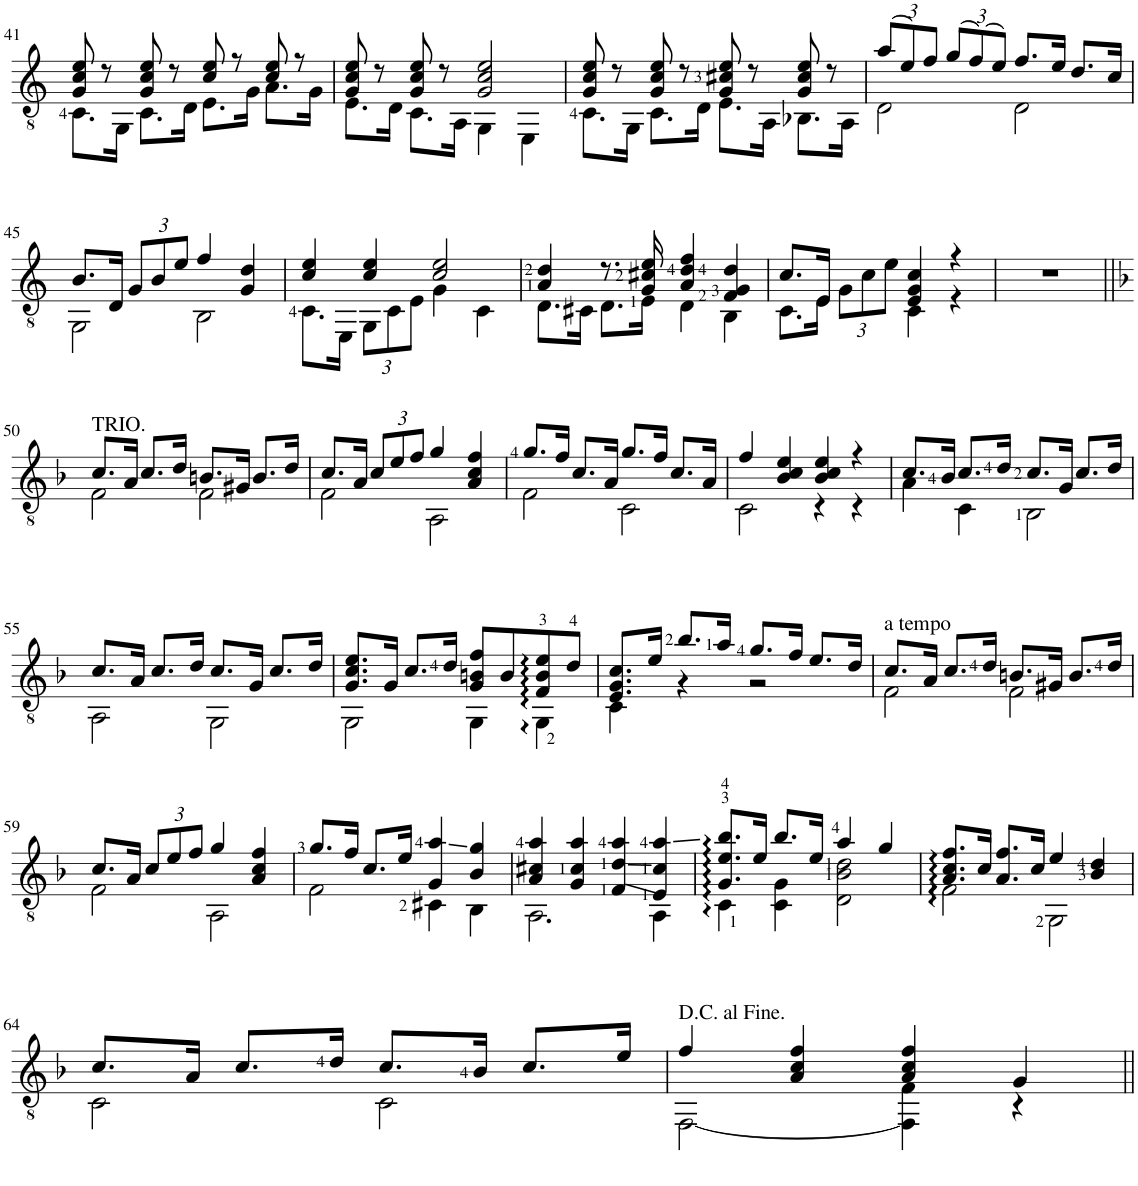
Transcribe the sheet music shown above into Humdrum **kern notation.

**kern
*part1
*staff1
*I"Guitar
*I'Guit.
!!LO:PB:g=z
*clefGv2
*k[]
*M4/4
=41
*^
8G/ 8c/ 8e/	8.C\L
8r	.
.	16GG\Jk
8G/ 8c/ 8e/	8.C\L
8r	.
.	16D\Jk
8c/ 8e/	8.E\L
8r	.
.	16G\Jk
8c/ 8e/	8.A\L
8r	.
.	16G\Jk
=42	=42
8G/ 8c/ 8e/	8.E\L
8r	.
.	16D\Jk
8G/ 8c/ 8e/	8.C\L
8r	.
.	16AA\Jk
2G/ 2c/ 2e/	4GG\
.	4EE\
=43	=43
8G/ 8c/ 8e/	8.C\L
8r	.
.	16GG\Jk
8G/ 8c/ 8e/	8.C\L
8r	.
.	16D\Jk
8G/ 8c#X/ 8e/	8.E\L
8r	.
.	16AA\Jk
8G/ 8c#/ 8e/	8.BB-X\L
8r	.
.	16AA\Jk
=44	=44
*Xbrackettup	*
(12a/L	2D\
12e/)	.
12f/J	.
(12g/L	.
(12f/)	.
12e/J)	.
8.f/L	2D\
16e/Jk	.
8.d/L	.
16c/Jk	.
!!LO:LB:g=z	!!
=45	=45
8.B/L	2GG\
16D/Jk	.
12G/L	.
12B/	.
12e/J	.
4f/	2BB\
4G/ 4d/	.
=46	=46
4c/ 4e/	8.C\L
.	16EE\Jk
4c/ 4e/	12GG\L
.	12C\
.	12E\J
2c/ 2e/	4G\
.	4C\
=47	=47
4A/ 4d/	8.D\L
.	16C#X\Jk
8.r	8.D\L
16G/ 16c#X/ 16e/	16E\Jk
4A/ 4d/ 4f/	4D\
4F/ 4G/ 4d/	4BB\
=48	=48
8.c/L	8.C\L
16E/Jk	16E\Jk
12G\L	4ryy
12c\	.
12e\J	.
4E/ 4G/ 4c/	4C\
4r	4r
*v	*v
=49
1r
!!LO:LB:g=z
=50||
*k[b-]
*^
!LO:TX:a:t=TRIO.	!
8.c/L	2F\
16A/Jk	.
8.c/L	.
16d/Jk	.
8.Bn/L	2F\
16G#X/Jk	.
8.B/L	.
16d/Jk	.
=51	=51
8.c/L	2F\
16A/Jk	.
12c/L	.
12e/	.
12f/J	.
4g/	2AA\
4A/ 4c/ 4f/	.
=52	=52
8.g/L	2F\
16f/Jk	.
8.c/L	.
16A/Jk	.
8.g/L	2C\
16f/Jk	.
8.c/L	.
16A/Jk	.
=53	=53
4f/	2C\
4B-/ 4c/ 4e/	.
4B-/ 4c/ 4e/	4r
4r	4r
=54	=54
8.c/L	4A\
16B-/Jk	.
8.c/L	4C\
16d/Jk	.
8.c/L	2BB-\
16G/Jk	.
8.c/L	.
16d/Jk	.
!!LO:LB:g=z	!!
=55	=55
8.c/L	2AA\
16A/Jk	.
8.c/L	.
16d/Jk	.
8.c/L	2GG\
16G/Jk	.
8.c/L	.
16d/Jk	.
=56	=56
8.G/ 8.c/ 8.e/L	2GG\
16G/Jk	.
8.c/L	.
16d/Jk	.
8G/ 8Bn/ 8f/L	4GG\
8B/	.
8F/ 8B/ 8e/	4GG\
8d/J	.
=57	=57
8.E/ 8.G/ 8.c/L	4C\
16e/Jk	.
8.b-/L	4r
16a/Jk	.
8.g/L	2r
16f/Jk	.
8.e/L	.
16d/Jk	.
=58	=58
!LO:TX:a:t=a tempo	!
8.c/L	2F\
16A/Jk	.
8.c/L	.
16d/Jk	.
8.Bn/L	2F\
16G#X/Jk	.
8.B/L	.
16d/Jk	.
!!LO:LB:g=z	!!
=59	=59
8.c/L	2F\
16A/Jk	.
12c/L	.
12e/	.
12f/J	.
4g/	2AA\
4A/ 4c/ 4f/	.
=60	=60
8.g/L	2F\
16f/Jk	.
8.c/L	.
16e/Jk	.
4G/ 4a/	4C#X\
4B-/ 4g/	4BB-\
=61	=61
4A/ 4c#X/ 4a/	2.AA\
4G/ 4c#/ 4a/	.
4F/ 4d/ 4a/	.
4E/ 4c#/ 4a/	4AA\
=62	=62
8.G/ 8.e/ 8.b-/L	4C\
16e/Jk	.
8.b-/L	4C\ 4G\
16e/Jk	.
4a/	2D\ 2B-\ 2d\
4g/	.
=63	=63
8.A/ 8.c/ 8.f/L	2F\
16c/Jk	.
8.A/ 8.f/L	.
16c/Jk	.
4e/	2GG\
4B-/ 4d/	.
!!LO:LB:g=z	!!
=64	=64
8.c/L	2C\
16A/Jk	.
8.c/L	.
16d/Jk	.
8.c/L	2C\
16B-/Jk	.
8.c/L	.
16e/Jk	.
=65	=65
4f/	[2FF\
4A/ 4c/ 4f/	.
4A/ 4c/ 4f/	4FF\] 4F\
4G/	4r
*v	*v
=||
*-
